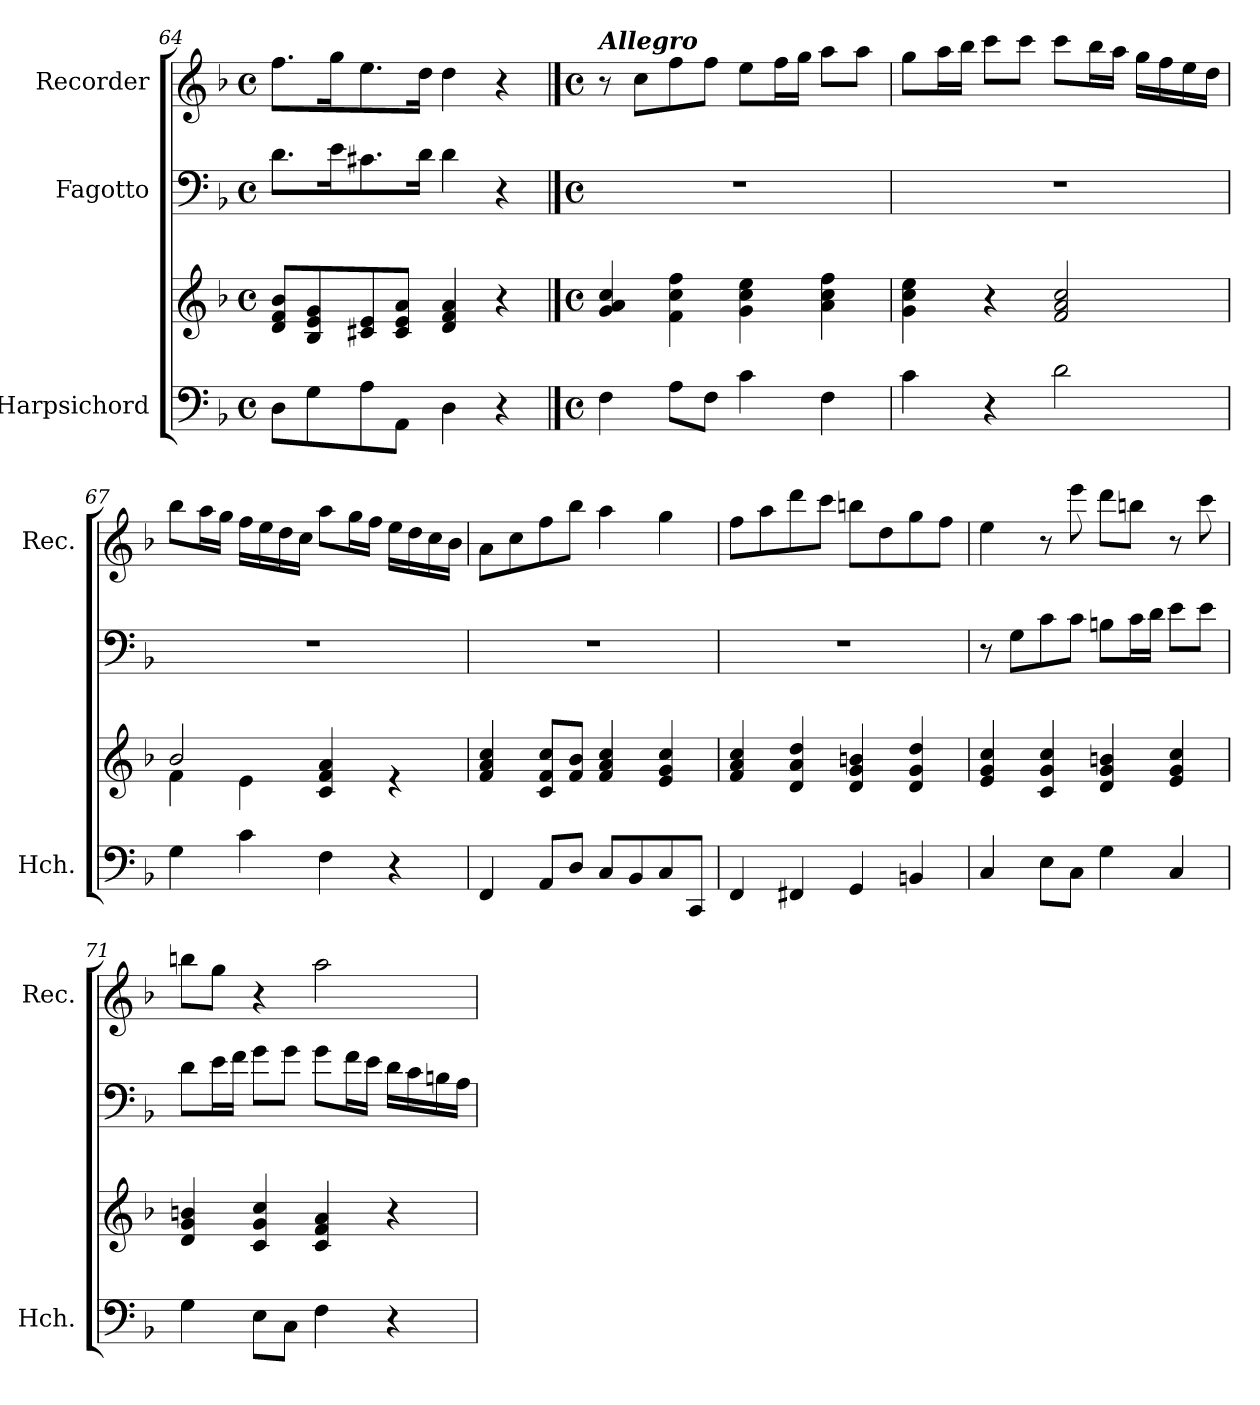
**kern	**kern	**kern	**kern
*part3	*part3	*part2	*part1
*staff4	*staff3	*staff2	*staff1
*I"Harpsichord	*	*I"Fagotto	*I"Recorder
*I'Hch.	*	*	*I'Rec.
*clefF4	*clefG2	*clefF4	*clefG2
*k[b-]	*k[b-]	*k[b-]	*k[b-]
*M4/4	*M4/4	*M4/4	*M4/4
*met(c)	*met(c)	*met(c)	*met(c)
=64	=64	=64	=64
8D\L	8d/ 8f/ 8b-/L	8.d\L	8.ff\L
8G\	8B-/ 8e/ 8g/	.	.
.	.	16e\K	16gg\K
8A\	8c#X/ 8e/	8.c#X\	8.ee\
8AA\J	8c#/ 8e/ 8a/J	.	.
.	.	16d\Jk	16dd\Jk
4D\	4d/ 4f/ 4a/	4d\	4dd\
4r	4r	4r	4r
!!LO:LB:g=z
==65	==65	==65	==65
*M4/4	*M4/4	*M4/4	*M4/4
*met(c)	*met(c)	*met(c)	*met(c)
*	*	*	*MM110
!	!	!	!LO:TX:a:Bi:t=Allegro
4F\	4g/ 4a/ 4cc/	1r	8r
.	.	.	8cc\L
8A\L	4f\ 4cc\ 4ff\	.	8ff\
8F\J	.	.	8ff\J
4c\	4g\ 4cc\ 4ee\	.	8ee\L
.	.	.	16ff\L
.	.	.	16gg\JJ
4F\	4a\ 4cc\ 4ff\	.	8aa\L
.	.	.	8aa\J
=66	=66	=66	=66
4c\	4g\ 4cc\ 4ee\	1r	8gg\L
.	.	.	16aa\L
.	.	.	16bb-\JJ
4r	4r	.	8ccc\L
.	.	.	8ccc\J
2d\	2f/ 2a/ 2cc/	.	8ccc\L
.	.	.	16bb-\L
.	.	.	16aa\JJ
.	.	.	16gg\LL
.	.	.	16ff\
.	.	.	16ee\
.	.	.	16dd\JJ
=67	=67	=67	=67
*	*^	*	*
4G\	2b-/	4f\	1r	8bb-\L
.	.	.	.	16aa\L
.	.	.	.	16gg\JJ
4c\	.	4e\	.	16ff\LL
.	.	.	.	16ee\
.	.	.	.	16dd\
.	.	.	.	16cc\JJ
4F\	4c/ 4f/ 4a/	2ryy	.	8aa\L
.	.	.	.	16gg\L
.	.	.	.	16ff\JJ
4r	4re	.	.	16ee\LL
.	.	.	.	16dd\
.	.	.	.	16cc\
.	.	.	.	16b-\JJ
*	*v	*v	*	*
=68	=68	=68	=68
4FF/	4f/ 4a/ 4cc/	1r	8a\L
.	.	.	8cc\
8AA/L	8c/ 8f/ 8cc/L	.	8ff\
8D/J	8f/ 8b-/J	.	8bb-\J
8C/L	4f/ 4a/ 4cc/	.	4aa\
8BB-/	.	.	.
8C/	4e/ 4g/ 4cc/	.	4gg\
8CC/J	.	.	.
=69	=69	=69	=69
4FF/	4f/ 4a/ 4cc/	1r	8ff\L
.	.	.	8aa\
4FF#X/	4d/ 4a/ 4dd/	.	8ddd\
.	.	.	8ccc\J
4GG/	4d/ 4g/ 4bn/	.	8bbn\L
.	.	.	8dd\
4BBn/	4d/ 4g/ 4dd/	.	8gg\
.	.	.	8ff\J
!!LO:LB:g=z
=70	=70	=70	=70
4C/	4e/ 4g/ 4cc/	8r	4ee\
.	.	8G\L	.
8E\L	4c/ 4g/ 4cc/	8c\	8r
8C\J	.	8c\J	8eee\
4G\	4d/ 4g/ 4bn/	8Bn\L	8ddd\L
.	.	16c\L	8bbn\J
.	.	16d\JJ	.
4C/	4e/ 4g/ 4cc/	8e\L	8r
.	.	8e\J	8ccc\
=71	=71	=71	=71
4G\	4d/ 4g/ 4bn/	8d\L	8bbn\L
.	.	16e\L	8gg\J
.	.	16f\JJ	.
8E\L	4c/ 4g/ 4cc/	8g\L	4r
8C\J	.	8g\J	.
4F\	4c/ 4f/ 4a/	8g\L	2aa\
.	.	16f\L	.
.	.	16e\JJ	.
4r	4r	16d\LL	.
.	.	16c\	.
.	.	16Bn\	.
.	.	16A\JJ	.
=	=	=	=
*-	*-	*-	*-
